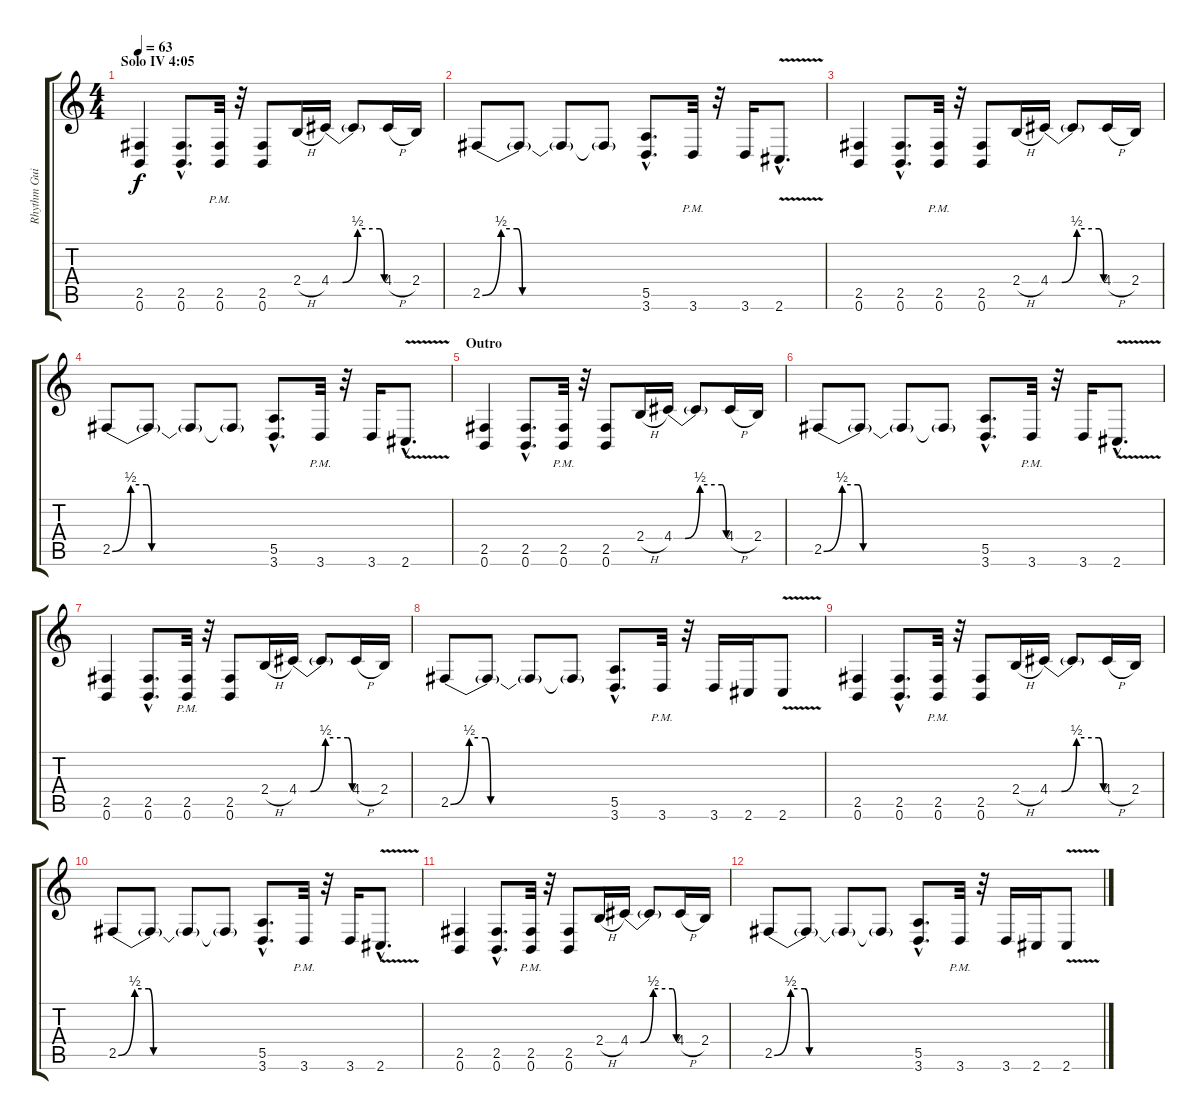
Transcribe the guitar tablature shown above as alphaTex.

\track ("Rhythm Guitar (Magnus Sahlgren)" "Rhythm Gui") {instrument overdrivenguitar}
\staff {score tabs}
\tuning (B3 Gb3 D3 A2 E2 B1) {hide}
\ts (4 4)
\section ("" "Solo IV 4:05")
\tempo 63
\clef g2
\ks c
(2.5 0.6).4{dy f} (2.5{hac} 0.6{hac}).8{d} (2.5{pm} 0.6{pm}).32 r.32 (2.5 0.6).8 2.4{h}.16 4.4{be (custom 0 0 13 0 30 2 55 2 60 0)}.16 4.4{t}.8 4.4{h}.16 2.4.16 |
2.5{be (custom 0 0 7 2 13 2 15 0 60 0)}.8 2.5{t}.8 2.5{t}.8 2.5{t}.8 (5.5{hac} 3.6{hac}).8{d} 3.6{pm}.32 r.32 3.6.16 2.6{v hac}.8{d} |
(2.5 0.6).4 (2.5{hac} 0.6{hac}).8{d} (2.5{pm} 0.6{pm}).32 r.32 (2.5 0.6).8 2.4{h}.16 4.4{be (custom 0 0 13 0 30 2 55 2 60 0)}.16 4.4{t}.8 4.4{h}.16 2.4.16 |
2.5{be (custom 0 0 7 2 13 2 15 0 60 0)}.8 2.5{t}.8 2.5{t}.8 2.5{t}.8 (5.5{hac} 3.6{hac}).8{d} 3.6{pm}.32 r.32 3.6.16 2.6{v hac}.8{d} |
\section ("" "Outro")
(2.5 0.6).4 (2.5{hac} 0.6{hac}).8{d} (2.5{pm} 0.6{pm}).32 r.32 (2.5 0.6).8 2.4{h}.16 4.4{be (custom 0 0 13 0 30 2 55 2 60 0)}.16 4.4{t}.8 4.4{h}.16 2.4.16 |
2.5{be (custom 0 0 7 2 13 2 15 0 60 0)}.8 2.5{t}.8 2.5{t}.8 2.5{t}.8 (5.5{hac} 3.6{hac}).8{d} 3.6{pm}.32 r.32 3.6.16 2.6{v hac}.8{d} |
(2.5 0.6).4 (2.5{hac} 0.6{hac}).8{d} (2.5{pm} 0.6{pm}).32 r.32 (2.5 0.6).8 2.4{h}.16 4.4{be (custom 0 0 13 0 30 2 55 2 60 0)}.16 4.4{t}.8 4.4{h}.16 2.4.16 |
2.5{be (custom 0 0 7 2 13 2 15 0 60 0)}.8 2.5{t}.8 2.5{t}.8 2.5{t}.8 (5.5{hac} 3.6{hac}).8{d} 3.6{pm}.32 r.32 3.6.16 2.6.16 2.6{v}.8 |
(2.5 0.6).4 (2.5{hac} 0.6{hac}).8{d} (2.5{pm} 0.6{pm}).32 r.32 (2.5 0.6).8 2.4{h}.16 4.4{be (custom 0 0 13 0 30 2 55 2 60 0)}.16 4.4{t}.8 4.4{h}.16 2.4.16 |
2.5{be (custom 0 0 7 2 13 2 15 0 60 0)}.8 2.5{t}.8 2.5{t}.8 2.5{t}.8 (5.5{hac} 3.6{hac}).8{d} 3.6{pm}.32 r.32 3.6.16 2.6{v hac}.8{d} |
(2.5 0.6).4 (2.5{hac} 0.6{hac}).8{d} (2.5{pm} 0.6{pm}).32 r.32 (2.5 0.6).8 2.4{h}.16 4.4{be (custom 0 0 13 0 30 2 55 2 60 0)}.16 4.4{t}.8 4.4{h}.16 2.4.16 |
2.5{be (custom 0 0 7 2 13 2 15 0 60 0)}.8 2.5{t}.8 2.5{t}.8 2.5{t}.8 (5.5{hac} 3.6{hac}).8{d} 3.6{pm}.32 r.32 3.6.16 2.6.16 2.6{v}.8
